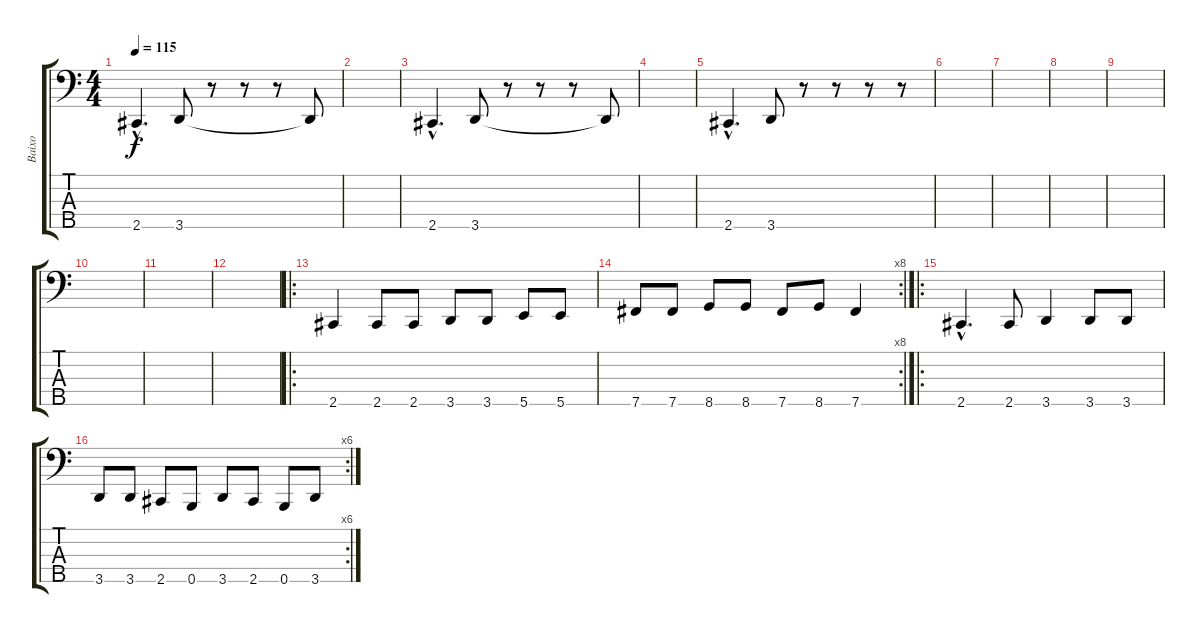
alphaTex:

\track ("Baixo" "Baixo") {instrument electricbasspick}
\staff {score tabs}
\tuning (G2 D2 A1 E1 B0) {hide}
\ts (4 4)
\tempo 115
\clef f4
\ks c
2.5{hac}.4{d dy f} 3.5.8 r.8 r.8 r.8 3.5{t}.8 |
|
2.5{hac}.4{d} 3.5.8 r.8 r.8 r.8 3.5{t}.8 |
|
2.5{hac}.4{d} 3.5.8 r.8 r.8 r.8 r.8 |
|
|
|
|
|
|
|
\ro
2.5.4 2.5.8 2.5.8 3.5.8 3.5.8 5.5.8 5.5.8 |
\rc 8
7.5.8 7.5.8 8.5.8 8.5.8 7.5.8 8.5.8 7.5.4 |
\ro
2.5{hac}.4{d} 2.5.8 3.5.4 3.5.8 3.5.8 |
\rc 6
3.5.8 3.5.8 2.5.8 0.5.8 3.5.8 2.5.8 0.5.8 3.5.8
